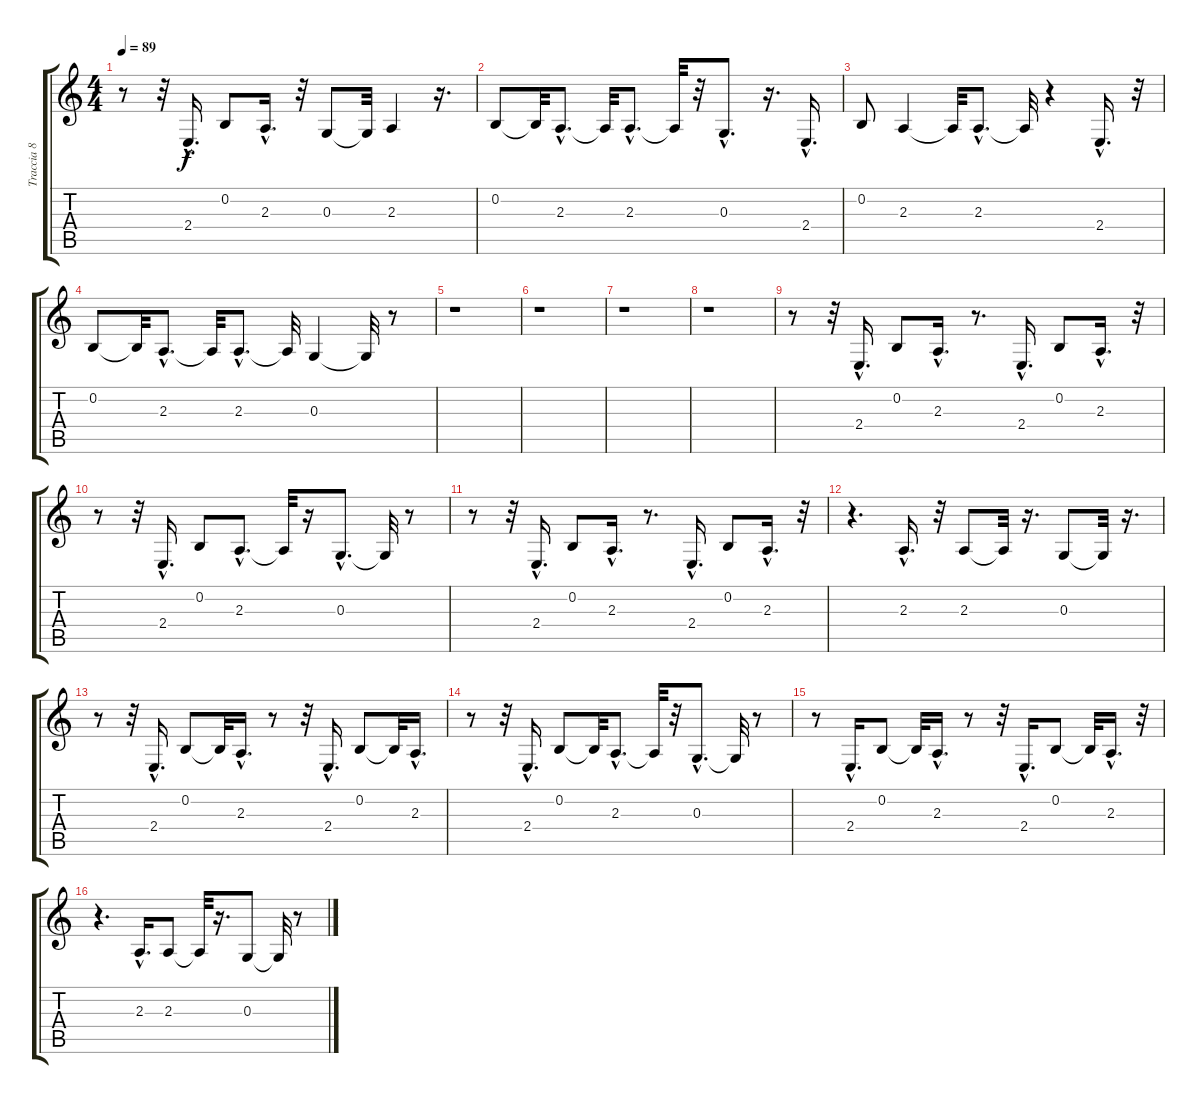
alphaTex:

\track ("Traccia 8" "Traccia 8") {instrument lead6voice}
\staff {score tabs}
\tuning (E4 B3 G3 D3 A2 E2) {hide}
\ts (4 4)
\tempo 89
\clef g2
\ks c
r.8{dy f} r.32 2.4{hac}.16{d} 0.2.8 2.3{hac}.16{d} r.32 0.3.8 0.3{t}.32 2.3.4 r.16{d} |
0.2.8 0.2{t}.32 2.3{hac}.8{d} 2.3{t}.32 2.3{hac}.8{d} 2.3{t}.32 r.32 0.3{hac}.8{d} r.16{d} 2.4{hac}.16{d} |
0.2.8 2.3.4 2.3{t}.32 2.3{hac}.8{d} 2.3{t}.32 r.4 2.4{hac}.16{d} r.32 |
0.2.8 0.2{t}.32 2.3{hac}.8{d} 2.3{t}.32 2.3{hac}.8{d} 2.3{t}.32 0.3.4 0.3{t}.32 r.8 |
r.1 |
r.1 |
r.1 |
r.1 |
r.8 r.32 2.4{hac}.16{d} 0.2.8 2.3{hac}.16{d} r.8{d} 2.4{hac}.16{d} 0.2.8 2.3{hac}.16{d} r.32 |
r.8 r.32 2.4{hac}.16{d} 0.2.8 2.3{hac}.8{d} 2.3{t}.32 r.16 0.3{hac}.8{d} 0.3{t}.32 r.8 |
r.8 r.32 2.4{hac}.16{d} 0.2.8 2.3{hac}.16{d} r.8{d} 2.4{hac}.16{d} 0.2.8 2.3{hac}.16{d} r.32 |
r.4{d} 2.3{hac}.16{d} r.32 2.3.8 2.3{t}.32 r.16{d} 0.3.8 0.3{t}.32 r.16{d} |
r.8 r.32 2.4{hac}.16{d} 0.2.8 0.2{t}.32 2.3{hac}.16{d} r.8 r.32 2.4{hac}.16{d} 0.2.8 0.2{t}.32 2.3{hac}.16{d} |
r.8 r.32 2.4{hac}.16{d} 0.2.8 0.2{t}.32 2.3{hac}.8{d} 2.3{t}.32 r.32 0.3{hac}.8{d} 0.3{t}.32 r.8 |
r.8 2.4{hac}.16{d} 0.2.8 0.2{t}.32 2.3{hac}.16{d} r.8 r.32 2.4{hac}.16{d} 0.2.8 0.2{t}.32 2.3{hac}.16{d} r.32 |
r.4{d} 2.3{hac}.16{d} 2.3.8 2.3{t}.32 r.16{d} 0.3.8 0.3{t}.32 r.8
